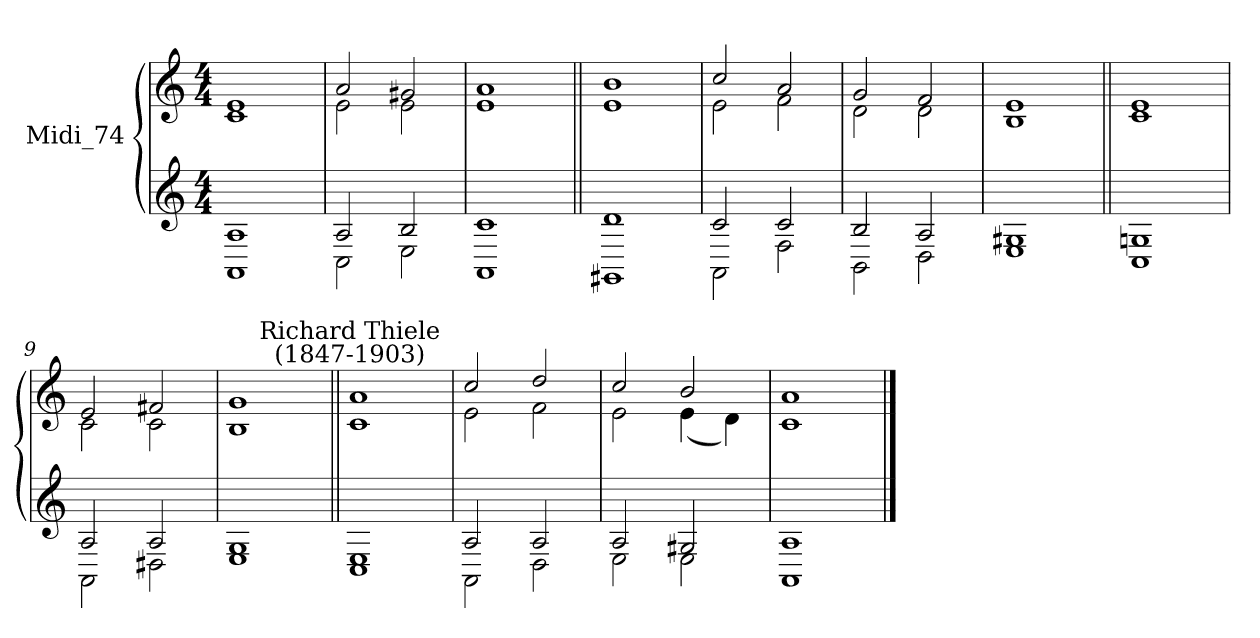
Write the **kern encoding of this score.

**kern	**kern
*part2	*part1
*staff2	*staff1
*I"Midi_74	*I"Midi_74
*clefG2	*clefG2
*k[]	*k[]
*C:	*C:
*M4/4	*M4/4
=1	=1
*^	*^
1A/	1AA\	1e/	1c\
=2	=2	=2	=2
2A/	2C\	2a/	2e\
2B/	2E\	2g#X/	2e\
=3	=3	=3	=3
1c/	1AA\	1a/	1e\
=4||	=4||	=4||	=4||
1d/	1GG#X\	1b/	1e\
=5	=5	=5	=5
2c/	2AA\	2cc/	2e\
2c/	2F\	2a/	2f\
=6	=6	=6	=6
2B/	2BB\	2g/	2d\
2A/	2D\	2f/	2d\
=7	=7	=7	=7
1G#X/	1E\	1e/	1B\
=8||	=8||	=8||	=8||
1Gn/	1C\	1e/	1c\
=9	=9	=9	=9
2A/	2AA\	2e/	2c\
2A/	2D#X\	2f#X/	2c\
=10	=10	=10	=10
1G/	1E\	1g/	1B\
=11||	=11||	=11||	=11||
!	!	!LO:TX:a:cj:t=Richard Thiele\n(1847-1903)	!
1E/	1C\	1a/	1c\
=12	=12	=12	=12
2A/	2AA\	2cc/	2e\
2A/	2D\	2dd/	2f\
=13	=13	=13	=13
2A/	2E\	2cc/	2e\
2G#X/	2E\	2b/	(<4e\
.	.	.	4d\)
=14	=14	=14	=14
1A/	1AA\	1a/	1c\
*v	*v	*	*
*	*v	*v
==	==
*-	*-
